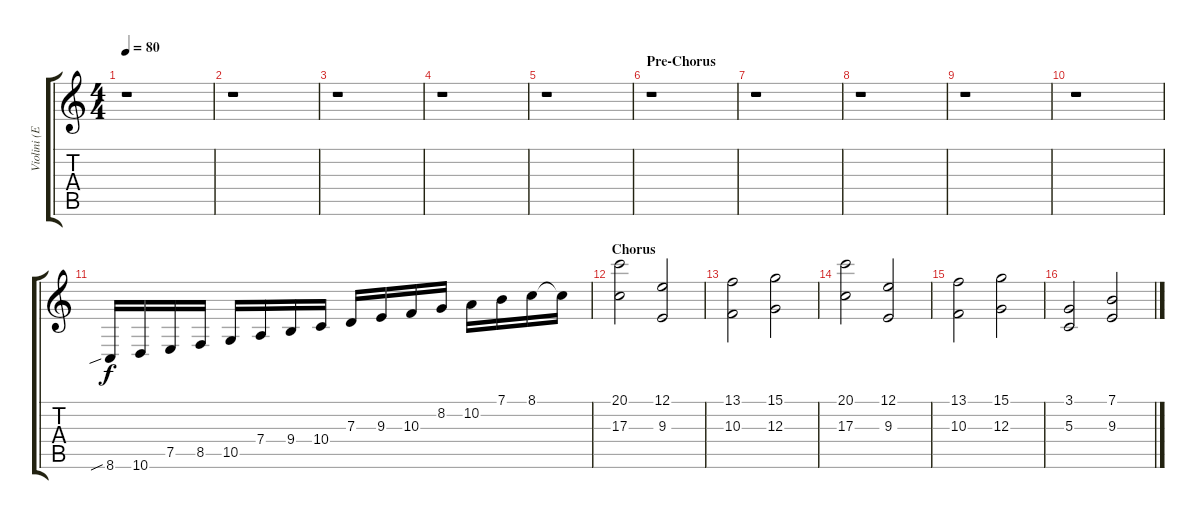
\track ("Violini (E)" "Violini (E") {instrument stringensemble1}
\staff {score tabs}
\tuning (E4 B3 G3 D3 A2 E2) {hide}
\ts (4 4)
\tempo 80
\clef g2
\ks c
r.1{dy f} |
r.1 |
r.1 |
r.1 |
r.1 |
\section ("" "Pre-Chorus")
r.1 |
r.1 |
r.1 |
r.1 |
r.1 |
8.6{sib}.16 10.6.16 7.5.16 8.5.16 10.5.16 7.4.16 9.4.16 10.4.16 7.3.16 9.3.16 10.3.16 8.2.16 10.2.16 7.1.16 8.1.16 8.1{t}.16 |
\section ("" "Chorus")
(20.1 17.3).2 (12.1 9.3).2 |
(13.1 10.3).2 (15.1 12.3).2 |
(20.1 17.3).2 (12.1 9.3).2 |
(13.1 10.3).2 (15.1 12.3).2 |
(3.1 5.3).2 (7.1 9.3).2
